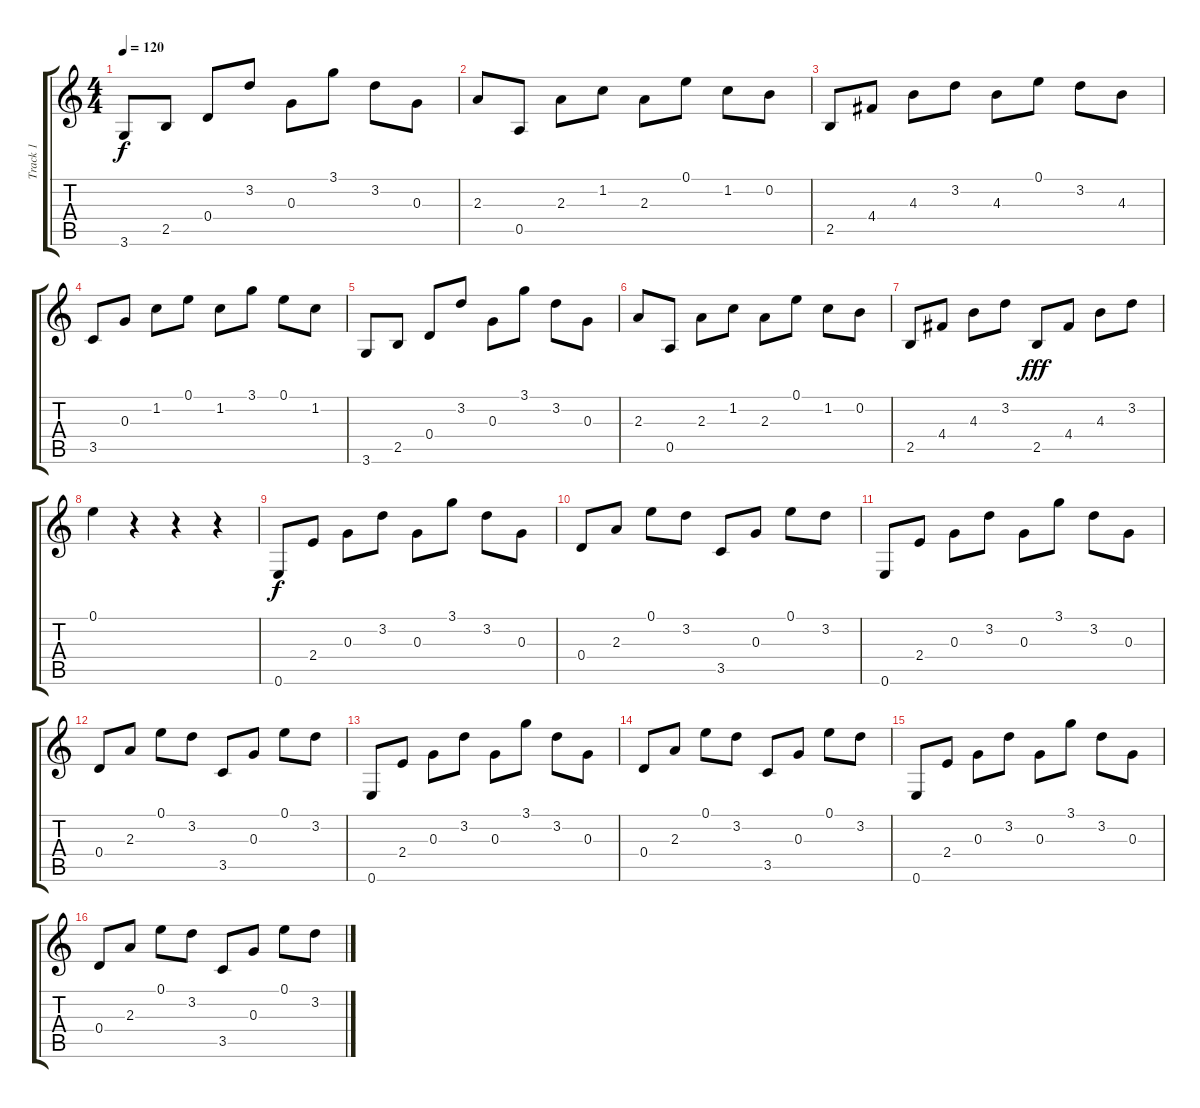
\track ("Track 1" "Track 1") {instrument acousticguitarsteel}
\staff {score tabs}
\tuning (E4 B3 G3 D3 A2 E2) {hide}
\ts (4 4)
\tempo 120
\clef g2
\ks c
3.6.8{dy f} 2.5.8 0.4.8 3.2.8 0.3.8 3.1.8 3.2.8 0.3.8 |
2.3.8 0.5.8 2.3.8 1.2.8 2.3.8 0.1.8 1.2.8 0.2.8 |
2.5.8 4.4.8 4.3.8 3.2.8 4.3.8 0.1.8 3.2.8 4.3.8 |
3.5.8 0.3.8 1.2.8 0.1.8 1.2.8 3.1.8 0.1.8 1.2.8 |
3.6.8 2.5.8 0.4.8 3.2.8 0.3.8 3.1.8 3.2.8 0.3.8 |
2.3.8 0.5.8 2.3.8 1.2.8 2.3.8 0.1.8 1.2.8 0.2.8 |
2.5.8 4.4.8 4.3.8 3.2.8 2.5.8{dy fff} 4.4.8 4.3.8 3.2.8 |
0.1.4 r.4 r.4 r.4 |
0.6.8{dy f} 2.4.8 0.3.8 3.2.8 0.3.8 3.1.8 3.2.8 0.3.8 |
0.4.8 2.3.8 0.1.8 3.2.8 3.5.8 0.3.8 0.1.8 3.2.8 |
0.6.8 2.4.8 0.3.8 3.2.8 0.3.8 3.1.8 3.2.8 0.3.8 |
0.4.8 2.3.8 0.1.8 3.2.8 3.5.8 0.3.8 0.1.8 3.2.8 |
0.6.8 2.4.8 0.3.8 3.2.8 0.3.8 3.1.8 3.2.8 0.3.8 |
0.4.8 2.3.8 0.1.8 3.2.8 3.5.8 0.3.8 0.1.8 3.2.8 |
0.6.8 2.4.8 0.3.8 3.2.8 0.3.8 3.1.8 3.2.8 0.3.8 |
0.4.8 2.3.8 0.1.8 3.2.8 3.5.8 0.3.8 0.1.8 3.2.8
